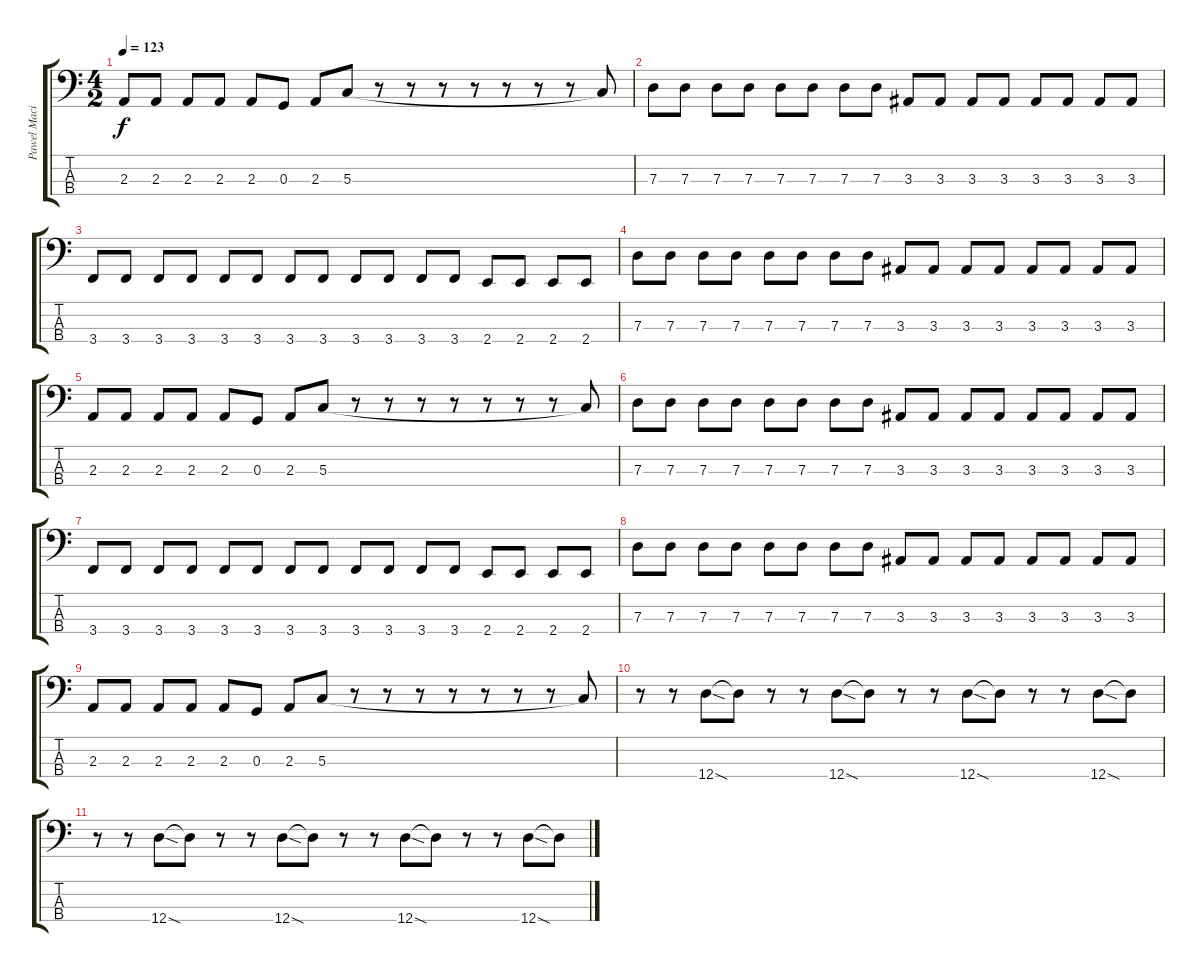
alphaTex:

\track ("Pawel Maciwoda" "Pawel Maci") {instrument electricbassfinger}
\staff {score tabs}
\tuning (F2 C2 G1 D1) {hide}
\ts (4 2)
\tempo 123
\clef f4
\ks c
2.3.8{dy f} 2.3.8 2.3.8 2.3.8 2.3.8 0.3.8 2.3.8 5.3.8 r.8 r.8 r.8 r.8 r.8 r.8 r.8 5.3{t}.8 |
7.3.8 7.3.8 7.3.8 7.3.8 7.3.8 7.3.8 7.3.8 7.3.8 3.3.8 3.3.8 3.3.8 3.3.8 3.3.8 3.3.8 3.3.8 3.3.8 |
3.4.8 3.4.8 3.4.8 3.4.8 3.4.8 3.4.8 3.4.8 3.4.8 3.4.8 3.4.8 3.4.8 3.4.8 2.4.8 2.4.8 2.4.8 2.4.8 |
7.3.8 7.3.8 7.3.8 7.3.8 7.3.8 7.3.8 7.3.8 7.3.8 3.3.8 3.3.8 3.3.8 3.3.8 3.3.8 3.3.8 3.3.8 3.3.8 |
2.3.8 2.3.8 2.3.8 2.3.8 2.3.8 0.3.8 2.3.8 5.3.8 r.8 r.8 r.8 r.8 r.8 r.8 r.8 5.3{t}.8 |
7.3.8 7.3.8 7.3.8 7.3.8 7.3.8 7.3.8 7.3.8 7.3.8 3.3.8 3.3.8 3.3.8 3.3.8 3.3.8 3.3.8 3.3.8 3.3.8 |
3.4.8 3.4.8 3.4.8 3.4.8 3.4.8 3.4.8 3.4.8 3.4.8 3.4.8 3.4.8 3.4.8 3.4.8 2.4.8 2.4.8 2.4.8 2.4.8 |
7.3.8 7.3.8 7.3.8 7.3.8 7.3.8 7.3.8 7.3.8 7.3.8 3.3.8 3.3.8 3.3.8 3.3.8 3.3.8 3.3.8 3.3.8 3.3.8 |
2.3.8 2.3.8 2.3.8 2.3.8 2.3.8 0.3.8 2.3.8 5.3.8 r.8 r.8 r.8 r.8 r.8 r.8 r.8 5.3{t}.8 |
r.8 r.8 12.4{sod}.8 12.4{t}.8 r.8 r.8 12.4{sod}.8 12.4{t}.8 r.8 r.8 12.4{sod}.8 12.4{t}.8 r.8 r.8 12.4{sod}.8 12.4{t}.8 |
r.8 r.8 12.4{sod}.8 12.4{t}.8 r.8 r.8 12.4{sod}.8 12.4{t}.8 r.8 r.8 12.4{sod}.8 12.4{t}.8 r.8 r.8 12.4{sod}.8 12.4{t}.8
